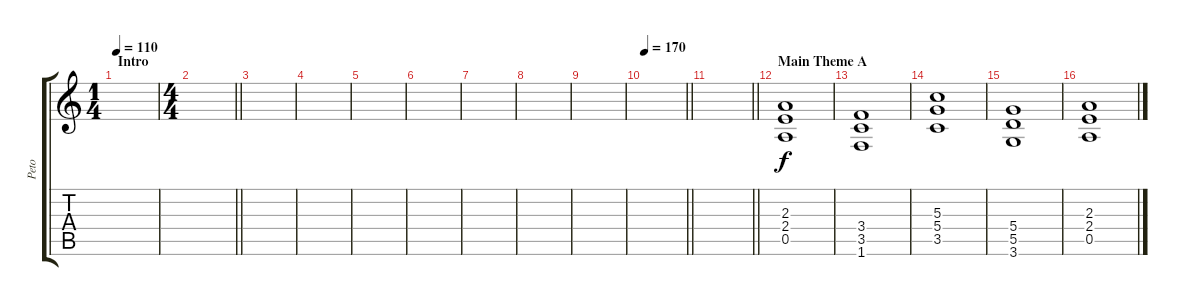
\track ("Peto" "Peto") {instrument overdrivenguitar}
\staff {score tabs}
\tuning (E4 B3 G3 D3 A2 E2) {hide}
\ts (1 4)
\section ("" "Intro")
\tempo 110
\clef g2
\ks c
|
\ts (4 4)
\barLineRight lightlight
|
\section ("" "")
|
|
|
|
|
|
|
\tempo 170
\barLineRight lightlight
|
\barLineRight lightlight
|
\section ("" "Main Theme A")
(2.3 2.4 0.5).1{instrument overdrivenguitar} |
(3.4 3.5 1.6).1 |
(5.3 5.4 3.5).1 |
(5.4 5.5 3.6).1 |
(2.3 2.4 0.5).1
